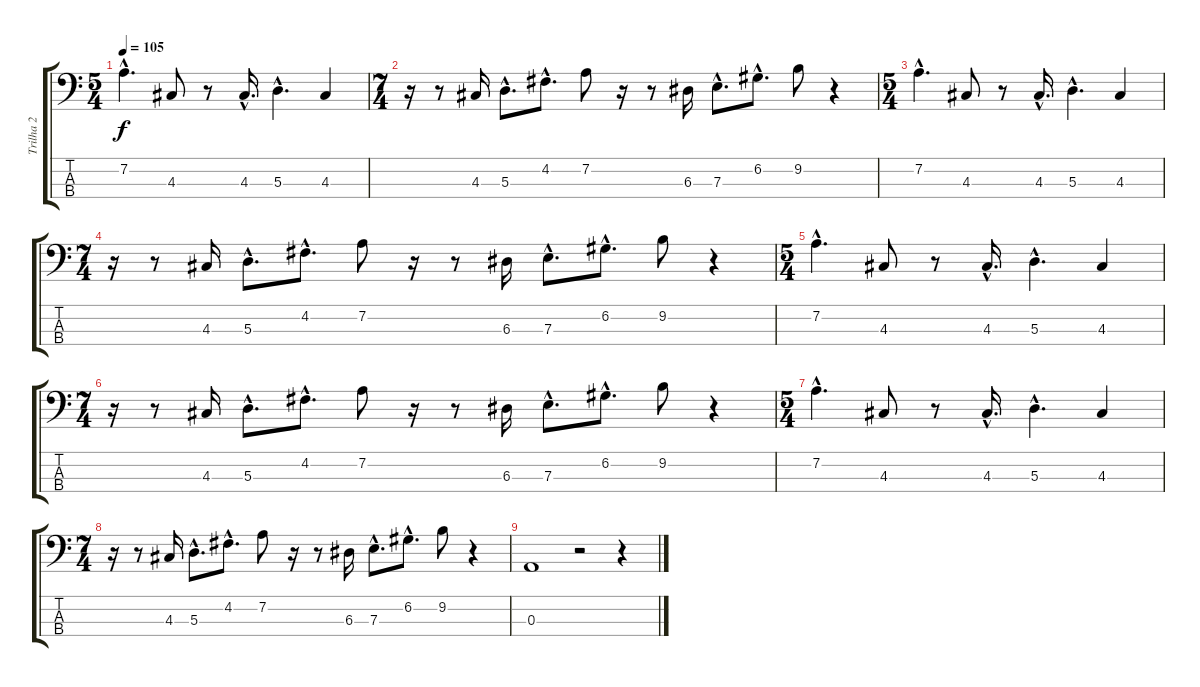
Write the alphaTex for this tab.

\track ("Trilha 2" "Trilha 2") {instrument electricbassfinger}
\staff {score tabs}
\tuning (G2 D2 A1 E1) {hide}
\ts (5 4)
\tempo 105
\clef f4
\ks c
7.2{hac}.4{d dy f} 4.3.8 r.8 4.3{hac}.16{d} 5.3{hac}.4{d} 4.3.4 |
\ts (7 4)
r.16 r.8 4.3.16 5.3{hac}.8{d} 4.2{hac}.8{d} 7.2.8 r.16 r.8 6.3.16 7.3{hac}.8{d} 6.2{hac}.8{d} 9.2.8 r.4 |
\ts (5 4)
7.2{hac}.4{d} 4.3.8 r.8 4.3{hac}.16{d} 5.3{hac}.4{d} 4.3.4 |
\ts (7 4)
r.16 r.8 4.3.16 5.3{hac}.8{d} 4.2{hac}.8{d} 7.2.8 r.16 r.8 6.3.16 7.3{hac}.8{d} 6.2{hac}.8{d} 9.2.8 r.4 |
\ts (5 4)
7.2{hac}.4{d} 4.3.8 r.8 4.3{hac}.16{d} 5.3{hac}.4{d} 4.3.4 |
\ts (7 4)
r.16 r.8 4.3.16 5.3{hac}.8{d} 4.2{hac}.8{d} 7.2.8 r.16 r.8 6.3.16 7.3{hac}.8{d} 6.2{hac}.8{d} 9.2.8 r.4 |
\ts (5 4)
7.2{hac}.4{d} 4.3.8 r.8 4.3{hac}.16{d} 5.3{hac}.4{d} 4.3.4 |
\ts (7 4)
r.16 r.8 4.3.16 5.3{hac}.8{d} 4.2{hac}.8{d} 7.2.8 r.16 r.8 6.3.16 7.3{hac}.8{d} 6.2{hac}.8{d} 9.2.8 r.4 |
0.3.1 r.2 r.4
